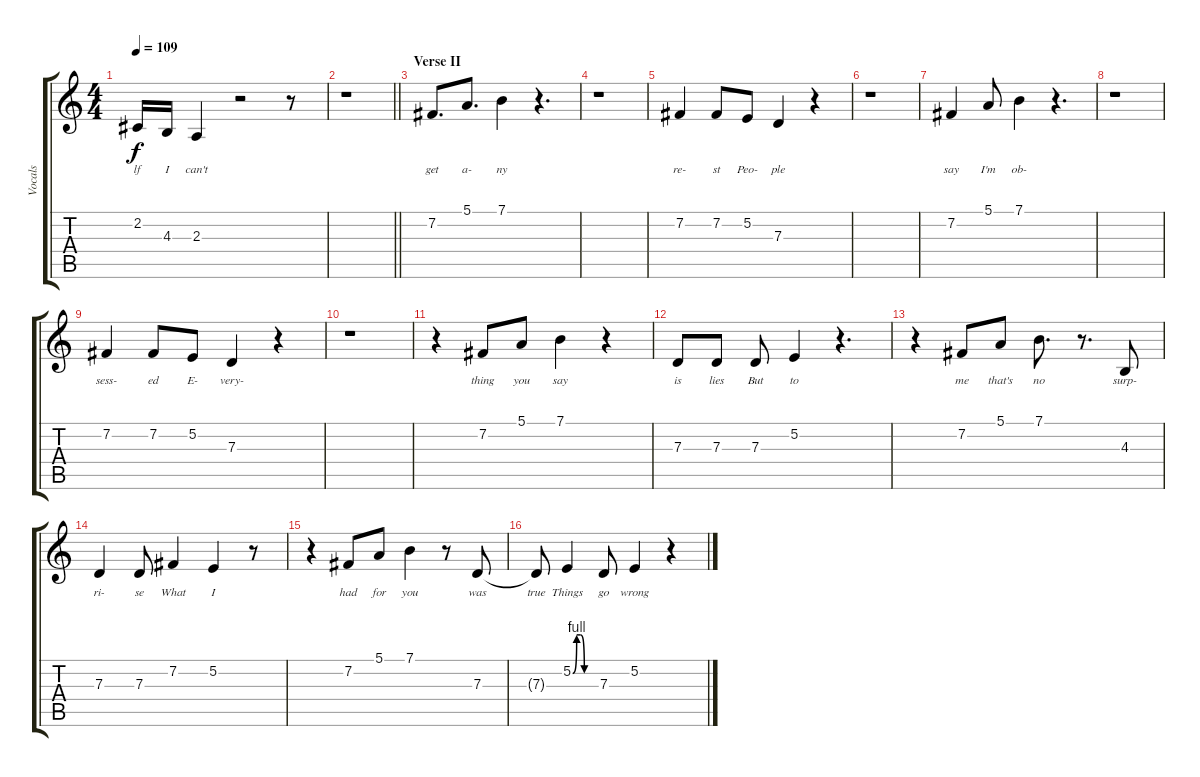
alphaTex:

\track ("Vocals" "Vocals") {instrument altosax}
\staff {score tabs}
\tuning (E4 B3 G3 D3 A2 D2) {hide}
\ts (4 4)
\tempo 109
\clef g2
\ks c
2.2{t}.16{lyrics (0 "lf") lyrics (1 "") lyrics (2 "") lyrics (3 "") lyrics (4 "") dy f} 4.3.16{lyrics (0 "I") lyrics (1 "") lyrics (2 "") lyrics (3 "") lyrics (4 "")} 2.3.4{lyrics (0 "can't") lyrics (1 "") lyrics (2 "") lyrics (3 "") lyrics (4 "")} r.2 r.8 |
\barLineRight lightlight
r.1 |
\section ("" "Verse II")
7.2.8{d lyrics (0 "get") lyrics (1 "") lyrics (2 "") lyrics (3 "") lyrics (4 "")} 5.1.8{d lyrics (0 "a-") lyrics (1 "") lyrics (2 "") lyrics (3 "") lyrics (4 "")} 7.1.4{lyrics (0 "ny") lyrics (1 "") lyrics (2 "") lyrics (3 "") lyrics (4 "")} r.4{d} |
r.1 |
7.2.4{lyrics (0 "re-") lyrics (1 "") lyrics (2 "") lyrics (3 "") lyrics (4 "")} 7.2.8{lyrics (0 "st") lyrics (1 "") lyrics (2 "") lyrics (3 "") lyrics (4 "")} 5.2.8{lyrics (0 "Peo-") lyrics (1 "") lyrics (2 "") lyrics (3 "") lyrics (4 "")} 7.3.4{lyrics (0 "ple") lyrics (1 "") lyrics (2 "") lyrics (3 "") lyrics (4 "")} r.4 |
r.1 |
7.2.4{lyrics (0 "say") lyrics (1 "") lyrics (2 "") lyrics (3 "") lyrics (4 "")} 5.1.8{lyrics (0 "I'm") lyrics (1 "") lyrics (2 "") lyrics (3 "") lyrics (4 "")} 7.1.4{lyrics (0 "ob-") lyrics (1 "") lyrics (2 "") lyrics (3 "") lyrics (4 "")} r.4{d} |
r.1 |
7.2.4{lyrics (0 "sess-") lyrics (1 "") lyrics (2 "") lyrics (3 "") lyrics (4 "")} 7.2.8{lyrics (0 "ed") lyrics (1 "") lyrics (2 "") lyrics (3 "") lyrics (4 "")} 5.2.8{lyrics (0 "E-") lyrics (1 "") lyrics (2 "") lyrics (3 "") lyrics (4 "")} 7.3.4{lyrics (0 "very-") lyrics (1 "") lyrics (2 "") lyrics (3 "") lyrics (4 "")} r.4 |
r.1 |
r.4 7.2.8{lyrics (0 "thing") lyrics (1 "") lyrics (2 "") lyrics (3 "") lyrics (4 "")} 5.1.8{lyrics (0 "you") lyrics (1 "") lyrics (2 "") lyrics (3 "") lyrics (4 "")} 7.1.4{lyrics (0 "say") lyrics (1 "") lyrics (2 "") lyrics (3 "") lyrics (4 "")} r.4 |
7.3.8{lyrics (0 "is") lyrics (1 "") lyrics (2 "") lyrics (3 "") lyrics (4 "")} 7.3.8{lyrics (0 "lies") lyrics (1 "") lyrics (2 "") lyrics (3 "") lyrics (4 "")} 7.3.8{lyrics (0 "But") lyrics (1 "") lyrics (2 "") lyrics (3 "") lyrics (4 "")} 5.2.4{lyrics (0 "to") lyrics (1 "") lyrics (2 "") lyrics (3 "") lyrics (4 "")} r.4{d} |
r.4 7.2.8{lyrics (0 "me") lyrics (1 "") lyrics (2 "") lyrics (3 "") lyrics (4 "")} 5.1.8{lyrics (0 "that's") lyrics (1 "") lyrics (2 "") lyrics (3 "") lyrics (4 "")} 7.1.8{d lyrics (0 "no") lyrics (1 "") lyrics (2 "") lyrics (3 "") lyrics (4 "")} r.8{d} 4.3.8{lyrics (0 "surp-") lyrics (1 "") lyrics (2 "") lyrics (3 "") lyrics (4 "")} |
7.3.4{lyrics (0 "ri-") lyrics (1 "") lyrics (2 "") lyrics (3 "") lyrics (4 "")} 7.3.8{lyrics (0 "se") lyrics (1 "") lyrics (2 "") lyrics (3 "") lyrics (4 "")} 7.2.4{lyrics (0 "What") lyrics (1 "") lyrics (2 "") lyrics (3 "") lyrics (4 "")} 5.2.4{lyrics (0 "I") lyrics (1 "") lyrics (2 "") lyrics (3 "") lyrics (4 "")} r.8 |
r.4 7.2.8{lyrics (0 "had") lyrics (1 "") lyrics (2 "") lyrics (3 "") lyrics (4 "")} 5.1.8{lyrics (0 "for") lyrics (1 "") lyrics (2 "") lyrics (3 "") lyrics (4 "")} 7.1.4{lyrics (0 "you") lyrics (1 "") lyrics (2 "") lyrics (3 "") lyrics (4 "")} r.8 7.3.8{lyrics (0 "was") lyrics (1 "") lyrics (2 "") lyrics (3 "") lyrics (4 "")} |
7.3{t}.8{lyrics (0 "true") lyrics (1 "") lyrics (2 "") lyrics (3 "") lyrics (4 "")} 5.2{be (custom 0 0 10 4 20 4 30 0 60 0)}.4{lyrics (0 "Things") lyrics (1 "") lyrics (2 "") lyrics (3 "") lyrics (4 "")} 7.3.8{lyrics (0 "go") lyrics (1 "") lyrics (2 "") lyrics (3 "") lyrics (4 "")} 5.2.4{lyrics (0 "wrong") lyrics (1 "") lyrics (2 "") lyrics (3 "") lyrics (4 "")} r.4
